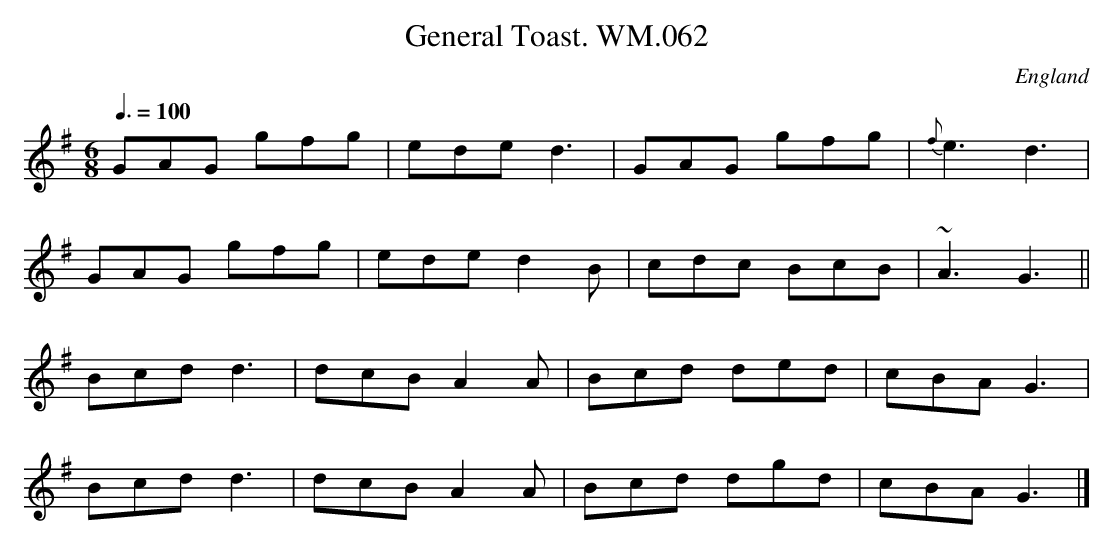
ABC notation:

X:1
T:General Toast. WM.062
L:1/8
M:6/8
O:England
Q:3/8=100
K:G
GAG gfg|eded3|GAG gfg|{f}e3d3|!
GAG gfg|ede d2B|cdc BcB|~A3G3||!
Bcdd3|dcBA2A|Bcd ded|cBAG3|!
Bcdd3|dcBA2A|Bcd dgd|cBAG3|]
